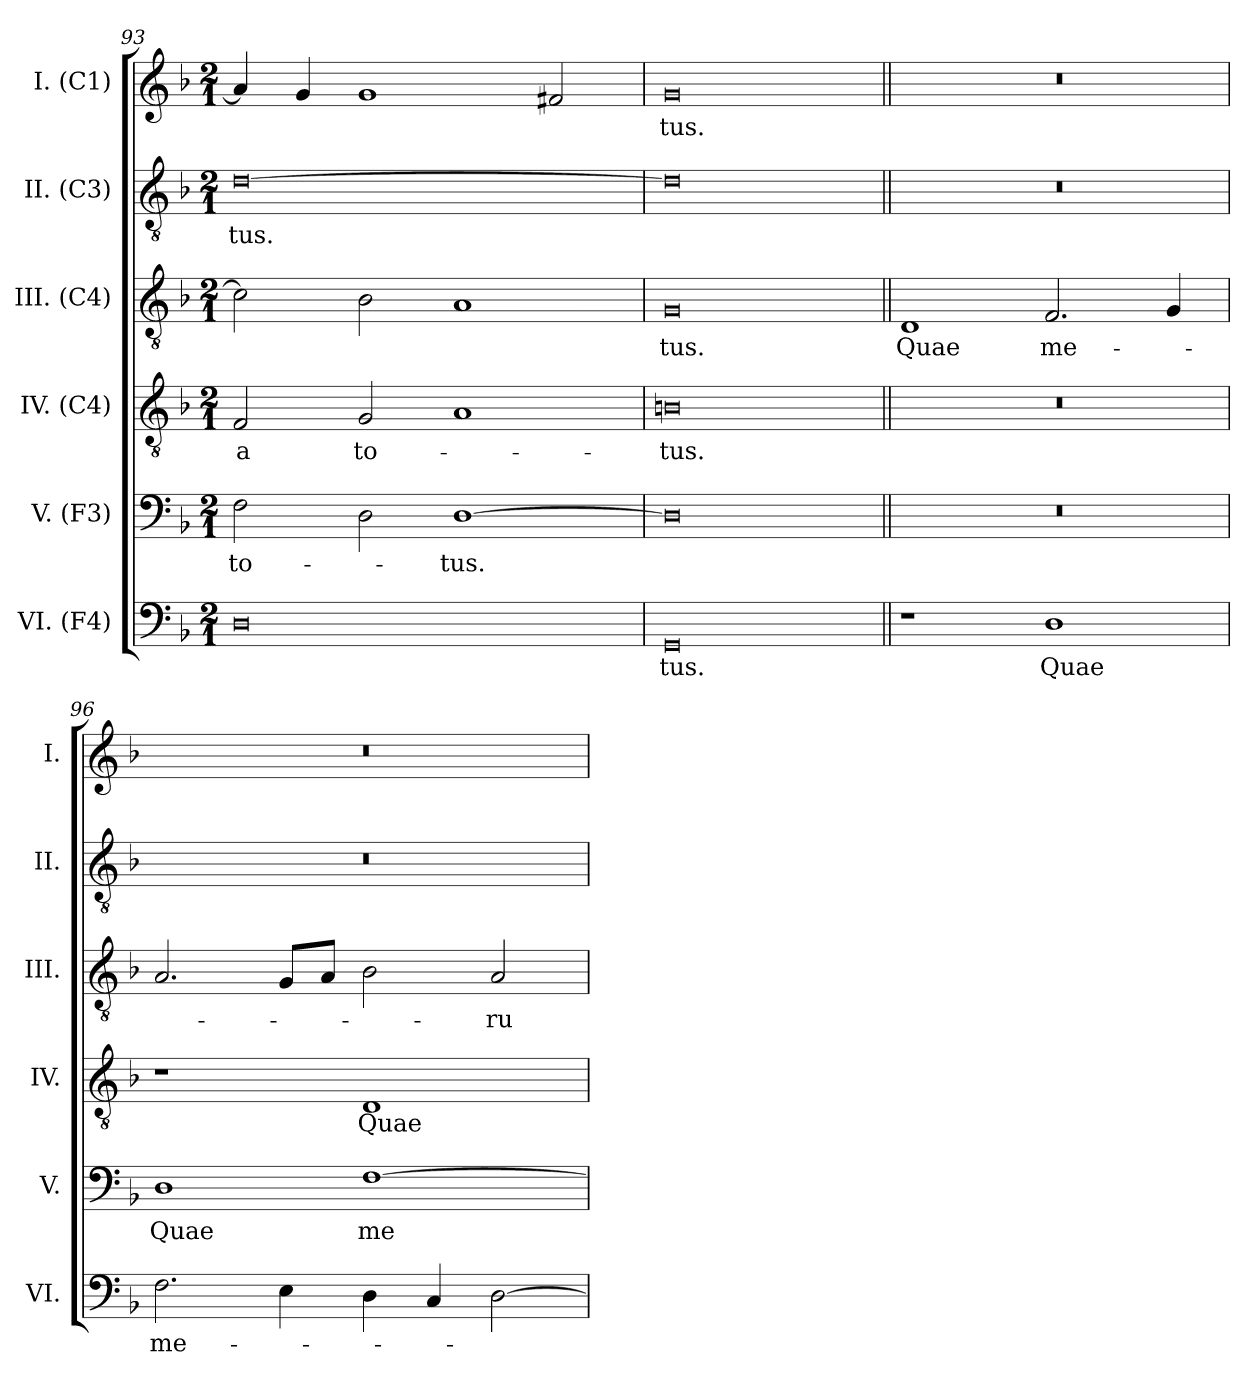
**kern	**text	**kern	**text	**kern	**text	**kern	**text	**kern	**text	**kern	**text
*part6	*part6	*part5	*part5	*part4	*part4	*part3	*part3	*part2	*part2	*part1	*part1
*staff6	*staff6	*staff5	*staff5	*staff4	*staff4	*staff3	*staff3	*staff2	*staff2	*staff1	*staff1
*I"VI. (F4)	*	*I"V. (F3)	*	*I"IV. (C4)	*	*I"III. (C4)	*	*I"II. (C3)	*	*I"I. (C1)	*
*I'VI.	*	*I'V.	*	*I'IV.	*	*I'III.	*	*I'II.	*	*I'I.	*
*clefF4	*	*clefF4	*	*clefGv2	*	*clefGv2	*	*clefGv2	*	*clefG2	*
*	*	*	*	*	*	*ITrd7c12	*	*	*	*	*
*k[b-]	*	*k[b-]	*	*k[b-]	*	*k[b-]	*	*k[b-]	*	*k[b-]	*
*F:	*	*F:	*	*F:	*	*F:	*	*F:	*	*F:	*
*M2/1	*	*M2/1	*	*M2/1	*	*M2/1	*	*M2/1	*	*M2/1	*
=93	=93	=93	=93	=93	=93	=93	=93	=93	=93	=93	=93
!	!	!	!LO:LY:b:color=#000000	!	!	!	!	!	!	!	!
!	!	!	!	!	!LO:LY:b:color=#000000	!	!	!	!	!	!
!	!	!	!	!	!	!	!	!	!LO:LY:b:color=#000000	!	!
0Di	.	2Fi\	to-	2Fi/	-a	2Ci\]	.	[0di	-tus.	4ai/]	.
.	.	.	.	.	.	.	.	.	.	4gi/	.
!	!	!	!	!	!LO:LY:b:color=#000000	!	!	!	!	!	!
.	.	2Di\	.	2Gi/	to-	2BB-i\	.	.	.	1gi	.
!	!	!	!LO:LY:b:color=#000000	!	!	!	!	!	!	!	!
.	.	[1Di	-tus.	1Ai	.	1AAi	.	.	.	.	.
.	.	.	.	.	.	.	.	.	.	2f#i/	.
=94	=94	=94	=94	=94	=94	=94	=94	=94	=94	=94	=94
!	!LO:LY:b:color=#000000	!	!	!	!	!	!	!	!	!	!
!	!	!	!	!	!LO:LY:b:color=#000000	!	!	!	!	!	!
!	!	!	!	!	!	!	!LO:LY:b:color=#000000	!	!	!	!
!	!	!	!	!	!	!	!	!	!	!	!LO:LY:b:color=#000000
0GGi	-tus.	0Di]	.	0Bni	-tus.	0GGi	-tus.	0di]	.	0gi	-tus.
!!LO:LB:g=z
=95||	=95||	=95||	=95||	=95||	=95||	=95||	=95||	=95||	=95||	=95||	=95||
!	!	!LO:N:vis=1	!	!LO:N:vis=1	!	!	!	!	!	!	!
!	!	!	!	!	!	!	!LO:LY:b:color=#000000	!LO:N:vis=1	!	!LO:N:vis=1	!
1r	.	0r	.	0r	.	1DDi	Quae	0r	.	0r	.
!	!LO:LY:b:color=#000000	!	!	!	!	!	!	!	!	!	!
!	!	!	!	!	!	!	!LO:LY:b:color=#000000	!	!	!	!
1Di	Quae	.	.	.	.	2.FFi/	me-	.	.	.	.
.	.	.	.	.	.	4GGi/	.	.	.	.	.
=96	=96	=96	=96	=96	=96	=96	=96	=96	=96	=96	=96
!	!LO:LY:b:color=#000000	!	!	!	!	!	!	!	!	!	!
!	!	!	!LO:LY:b:color=#000000	!	!	!	!	!LO:N:vis=1	!	!LO:N:vis=1	!
2.Fi\	me-	1Di	Quae	1r	.	2.AAi/	.	0r	.	0r	.
4Ei\	.	.	.	.	.	8GGi/L	.	.	.	.	.
.	.	.	.	.	.	8AAi/J	.	.	.	.	.
!	!	!	!LO:LY:b:color=#000000	!	!	!	!	!	!	!	!
!	!	!	!	!	!LO:LY:b:color=#000000	!	!	!	!	!	!
4Di\	.	[1Fi	me-	1Di	Quae	2BB-i\	.	.	.	.	.
4Ci/	.	.	.	.	.	.	.	.	.	.	.
!	!	!	!	!	!	!	!LO:LY:b:color=#000000	!	!	!	!
[2Di\	.	.	.	.	.	2AAi/	-ru-	.	.	.	.
=	=	=	=	=	=	=	=	=	=	=	=
*-	*-	*-	*-	*-	*-	*-	*-	*-	*-	*-	*-
